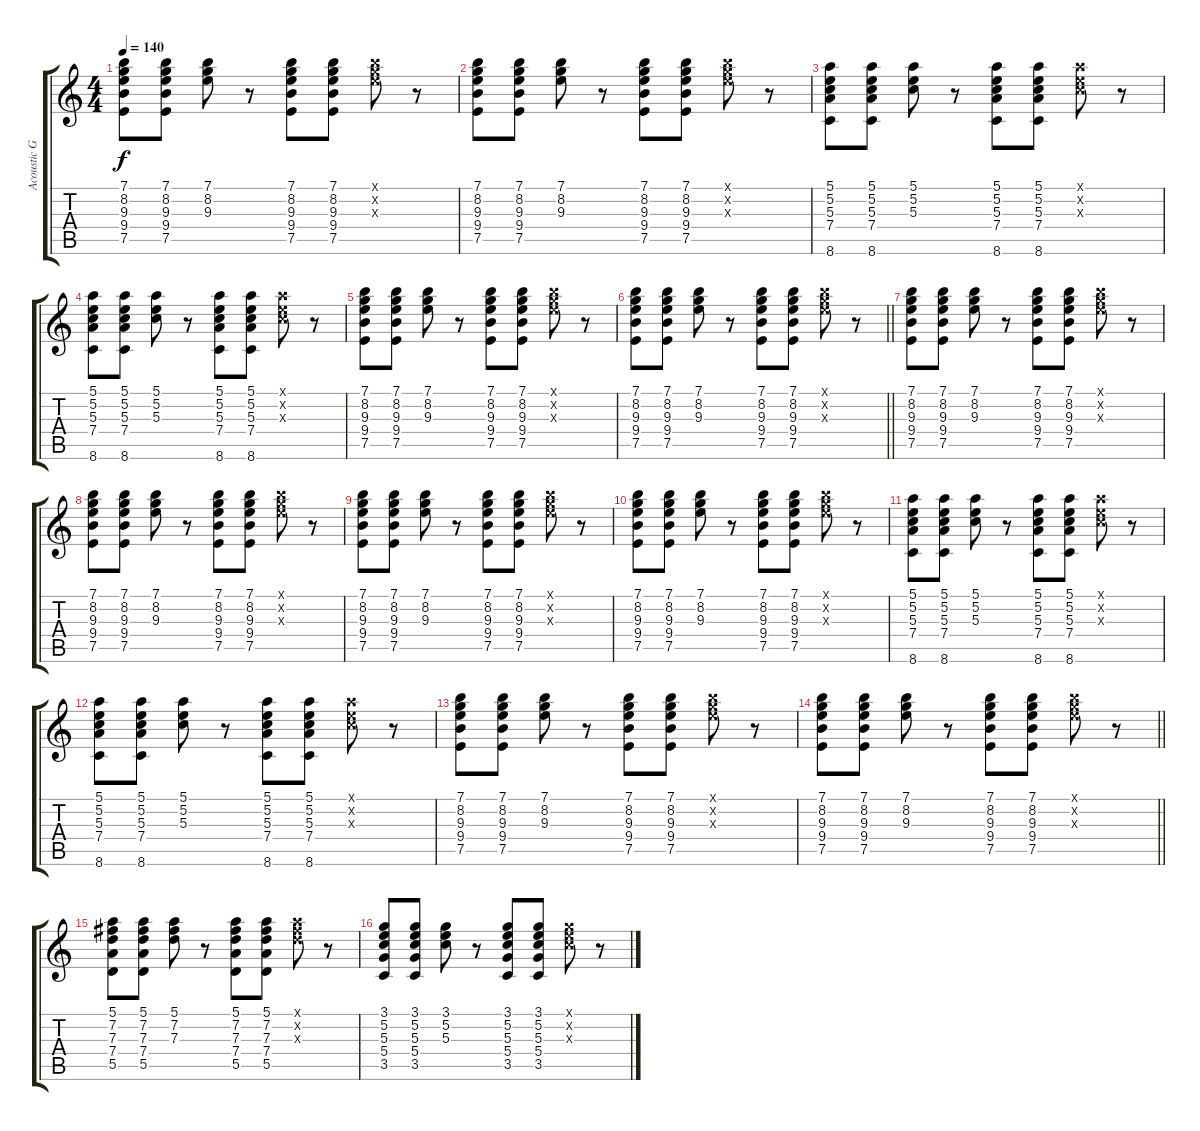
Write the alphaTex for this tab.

\track ("Acoustic Guitar" "Acoustic G") {instrument acousticguitarsteel}
\staff {score tabs}
\tuning (E4 B3 G3 D3 A2 E2) {hide}
\ts (4 4)
\tempo 140
\clef g2
\ks c
(7.1 8.2 9.3 9.4 7.5).8{dy f} (7.1 8.2 9.3 9.4 7.5).8 (7.1 8.2 9.3).8 r.8 (7.1 8.2 9.3 9.4 7.5).8 (7.1 8.2 9.3 9.4 7.5).8 (7.1{x} 8.2{x} 9.3{x}).8 r.8 |
(7.1 8.2 9.3 9.4 7.5).8 (7.1 8.2 9.3 9.4 7.5).8 (7.1 8.2 9.3).8 r.8 (7.1 8.2 9.3 9.4 7.5).8 (7.1 8.2 9.3 9.4 7.5).8 (7.1{x} 8.2{x} 9.3{x}).8 r.8 |
(5.1 5.2 5.3 7.4 8.6).8 (5.1 5.2 5.3 7.4 8.6).8 (5.1 5.2 5.3).8 r.8 (5.1 5.2 5.3 7.4 8.6).8 (5.1 5.2 5.3 7.4 8.6).8 (5.1{x} 5.2{x} 5.3{x}).8 r.8 |
(5.1 5.2 5.3 7.4 8.6).8 (5.1 5.2 5.3 7.4 8.6).8 (5.1 5.2 5.3).8 r.8 (5.1 5.2 5.3 7.4 8.6).8 (5.1 5.2 5.3 7.4 8.6).8 (5.1{x} 5.2{x} 5.3{x}).8 r.8 |
(7.1 8.2 9.3 9.4 7.5).8 (7.1 8.2 9.3 9.4 7.5).8 (7.1 8.2 9.3).8 r.8 (7.1 8.2 9.3 9.4 7.5).8 (7.1 8.2 9.3 9.4 7.5).8 (7.1{x} 8.2{x} 9.3{x}).8 r.8 |
\barLineRight lightlight
(7.1 8.2 9.3 9.4 7.5).8 (7.1 8.2 9.3 9.4 7.5).8 (7.1 8.2 9.3).8 r.8 (7.1 8.2 9.3 9.4 7.5).8 (7.1 8.2 9.3 9.4 7.5).8 (7.1{x} 8.2{x} 9.3{x}).8 r.8 |
\section ("" "")
(7.1 8.2 9.3 9.4 7.5).8 (7.1 8.2 9.3 9.4 7.5).8 (7.1 8.2 9.3).8 r.8 (7.1 8.2 9.3 9.4 7.5).8 (7.1 8.2 9.3 9.4 7.5).8 (7.1{x} 8.2{x} 9.3{x}).8 r.8 |
(7.1 8.2 9.3 9.4 7.5).8 (7.1 8.2 9.3 9.4 7.5).8 (7.1 8.2 9.3).8 r.8 (7.1 8.2 9.3 9.4 7.5).8 (7.1 8.2 9.3 9.4 7.5).8 (7.1{x} 8.2{x} 9.3{x}).8 r.8 |
(7.1 8.2 9.3 9.4 7.5).8 (7.1 8.2 9.3 9.4 7.5).8 (7.1 8.2 9.3).8 r.8 (7.1 8.2 9.3 9.4 7.5).8 (7.1 8.2 9.3 9.4 7.5).8 (7.1{x} 8.2{x} 9.3{x}).8 r.8 |
(7.1 8.2 9.3 9.4 7.5).8 (7.1 8.2 9.3 9.4 7.5).8 (7.1 8.2 9.3).8 r.8 (7.1 8.2 9.3 9.4 7.5).8 (7.1 8.2 9.3 9.4 7.5).8 (7.1{x} 8.2{x} 9.3{x}).8 r.8 |
(5.1 5.2 5.3 7.4 8.6).8 (5.1 5.2 5.3 7.4 8.6).8 (5.1 5.2 5.3).8 r.8 (5.1 5.2 5.3 7.4 8.6).8 (5.1 5.2 5.3 7.4 8.6).8 (5.1{x} 5.2{x} 5.3{x}).8 r.8 |
(5.1 5.2 5.3 7.4 8.6).8 (5.1 5.2 5.3 7.4 8.6).8 (5.1 5.2 5.3).8 r.8 (5.1 5.2 5.3 7.4 8.6).8 (5.1 5.2 5.3 7.4 8.6).8 (5.1{x} 5.2{x} 5.3{x}).8 r.8 |
(7.1 8.2 9.3 9.4 7.5).8 (7.1 8.2 9.3 9.4 7.5).8 (7.1 8.2 9.3).8 r.8 (7.1 8.2 9.3 9.4 7.5).8 (7.1 8.2 9.3 9.4 7.5).8 (7.1{x} 8.2{x} 9.3{x}).8 r.8 |
\barLineRight lightlight
(7.1 8.2 9.3 9.4 7.5).8 (7.1 8.2 9.3 9.4 7.5).8 (7.1 8.2 9.3).8 r.8 (7.1 8.2 9.3 9.4 7.5).8 (7.1 8.2 9.3 9.4 7.5).8 (7.1{x} 8.2{x} 9.3{x}).8 r.8 |
\section ("" "")
(5.1 7.2 7.3 7.4 5.5).8 (5.1 7.2 7.3 7.4 5.5).8 (5.1 7.2 7.3).8 r.8 (5.1 7.2 7.3 7.4 5.5).8 (5.1 7.2 7.3 7.4 5.5).8 (5.1{x} 7.2{x} 7.3{x}).8 r.8 |
(3.1 5.2 5.3 5.4 3.5).8 (3.1 5.2 5.3 5.4 3.5).8 (3.1 5.2 5.3).8 r.8 (3.1 5.2 5.3 5.4 3.5).8 (3.1 5.2 5.3 5.4 3.5).8 (3.1{x} 5.2{x} 5.3{x}).8 r.8
